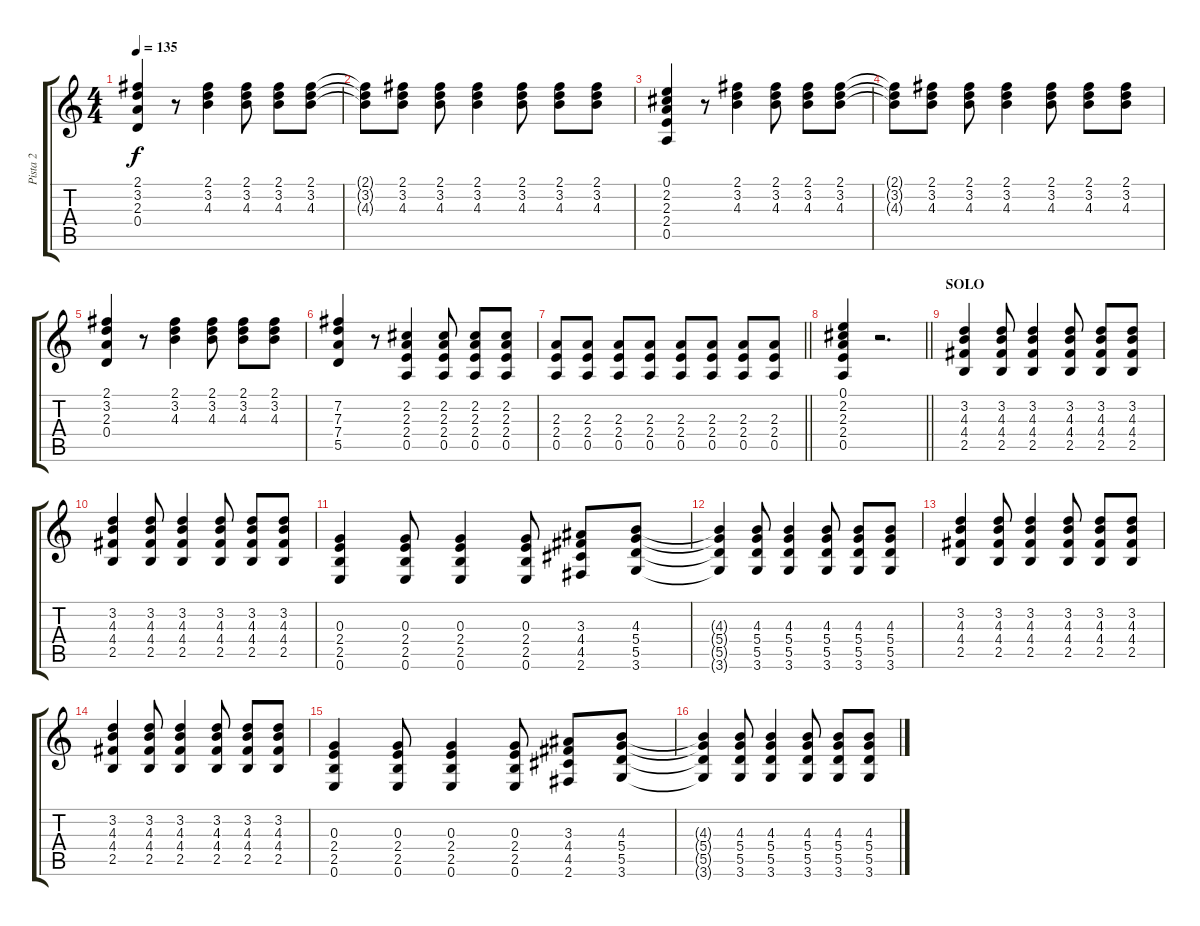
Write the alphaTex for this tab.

\track ("Pista 2" "Pista 2") {instrument acousticguitarsteel}
\staff {score tabs}
\tuning (E4 B3 G3 D3 A2 E2) {hide}
\ts (4 4)
\tempo 135
\clef g2
\ks c
(2.1 3.2 2.3 0.4).4{dy f} r.8 (2.1 3.2 4.3).4 (2.1 3.2 4.3).8 (2.1 3.2 4.3).8 (2.1 3.2 4.3).8 |
(2.1{t} 3.2{t} 4.3{t}).8 (2.1 3.2 4.3).8 (2.1 3.2 4.3).8 (2.1 3.2 4.3).4 (2.1 3.2 4.3).8 (2.1 3.2 4.3).8 (2.1 3.2 4.3).8 |
(0.1 2.2 2.3 2.4 0.5).4 r.8 (2.1 3.2 4.3).4 (2.1 3.2 4.3).8 (2.1 3.2 4.3).8 (2.1 3.2 4.3).8 |
(2.1{t} 3.2{t} 4.3{t}).8 (2.1 3.2 4.3).8 (2.1 3.2 4.3).8 (2.1 3.2 4.3).4 (2.1 3.2 4.3).8 (2.1 3.2 4.3).8 (2.1 3.2 4.3).8 |
(2.1 3.2 2.3 0.4).4 r.8 (2.1 3.2 4.3).4 (2.1 3.2 4.3).8 (2.1 3.2 4.3).8 (2.1 3.2 4.3).8 |
(7.2 7.3 7.4 5.5).4 r.8 (2.2 2.3 2.4 0.5).4 (2.2 2.3 2.4 0.5).8 (2.2 2.3 2.4 0.5).8 (2.2 2.3 2.4 0.5).8 |
\barLineRight lightlight
(2.3 2.4 0.5).8 (2.3 2.4 0.5).8 (2.3 2.4 0.5).8 (2.3 2.4 0.5).8 (2.3 2.4 0.5).8 (2.3 2.4 0.5).8 (2.3 2.4 0.5).8 (2.3 2.4 0.5).8 |
\barLineRight lightlight
(0.1 2.2 2.3 2.4 0.5).4 r.2{d} |
\section ("" "SOLO")
(3.2 4.3 4.4 2.5).4 (3.2 4.3 4.4 2.5).8 (3.2 4.3 4.4 2.5).4 (3.2 4.3 4.4 2.5).8 (3.2 4.3 4.4 2.5).8 (3.2 4.3 4.4 2.5).8 |
(3.2 4.3 4.4 2.5).4 (3.2 4.3 4.4 2.5).8 (3.2 4.3 4.4 2.5).4 (3.2 4.3 4.4 2.5).8 (3.2 4.3 4.4 2.5).8 (3.2 4.3 4.4 2.5).8 |
(0.3 2.4 2.5 0.6).4 (0.3 2.4 2.5 0.6).8 (0.3 2.4 2.5 0.6).4 (0.3 2.4 2.5 0.6).8 (3.3 4.4 4.5 2.6).8 (4.3 5.4 5.5 3.6).8 |
(4.3{t} 5.4{t} 5.5{t} 3.6{t}).4 (4.3 5.4 5.5 3.6).8 (4.3 5.4 5.5 3.6).4 (4.3 5.4 5.5 3.6).8 (4.3 5.4 5.5 3.6).8 (4.3 5.4 5.5 3.6).8 |
(3.2 4.3 4.4 2.5).4 (3.2 4.3 4.4 2.5).8 (3.2 4.3 4.4 2.5).4 (3.2 4.3 4.4 2.5).8 (3.2 4.3 4.4 2.5).8 (3.2 4.3 4.4 2.5).8 |
(3.2 4.3 4.4 2.5).4 (3.2 4.3 4.4 2.5).8 (3.2 4.3 4.4 2.5).4 (3.2 4.3 4.4 2.5).8 (3.2 4.3 4.4 2.5).8 (3.2 4.3 4.4 2.5).8 |
(0.3 2.4 2.5 0.6).4 (0.3 2.4 2.5 0.6).8 (0.3 2.4 2.5 0.6).4 (0.3 2.4 2.5 0.6).8 (3.3 4.4 4.5 2.6).8 (4.3 5.4 5.5 3.6).8 |
(4.3{t} 5.4{t} 5.5{t} 3.6{t}).4 (4.3 5.4 5.5 3.6).8 (4.3 5.4 5.5 3.6).4 (4.3 5.4 5.5 3.6).8 (4.3 5.4 5.5 3.6).8 (4.3 5.4 5.5 3.6).8
